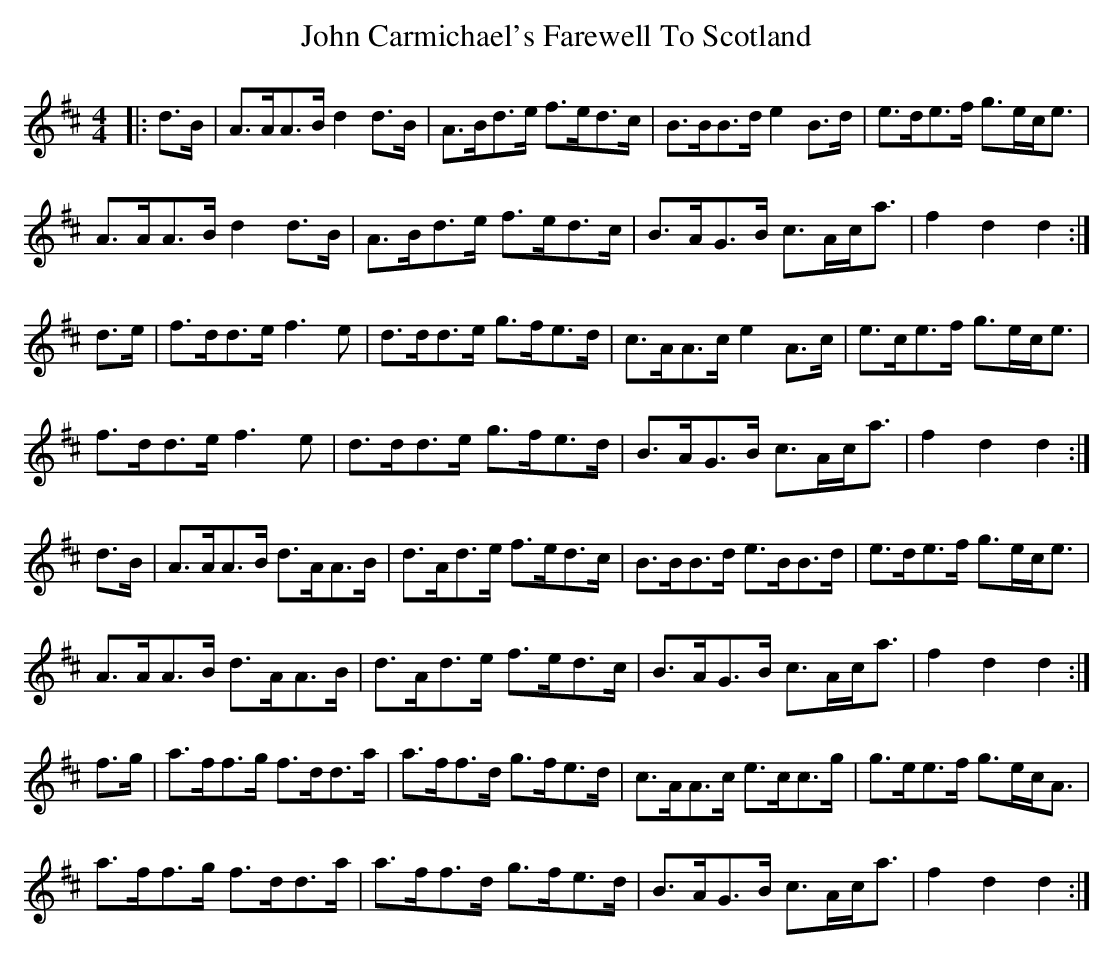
X:1
T: John Carmichael's Farewell To Scotland
M: 4/4
L: 1/8
K: Dmaj
|:d>B|A>AA>B d2 d>B|A>Bd>e f>ed>c|B>BB>d e2 B>d|e>de>f g>ec<e|
A>AA>B d2 d>B|A>Bd>e f>ed>c|B>AG>B c>Ac<a|f2 d2 d2:|
d>e|f>dd>e f3 e|d>dd>e g>fe>d|c>AA>c e2 A>c|e>ce>f g>ec<e|
f>dd>e f3 e|d>dd>e g>fe>d|B>AG>B c>Ac<a|f2 d2 d2:|
d>B|A>AA>B d>AA>B|d>Ad>e f>ed>c|B>BB>d e>BB>d|e>de>f g>ec<e|
A>AA>B d>AA>B|d>Ad>e f>ed>c|B>AG>B c>Ac<a|f2 d2 d2:|
f>g|a>ff>g f>dd>a|a>ff>d g>fe>d|c>AA>c e>cc>g|g>ee>f g>ec<A|
a>ff>g f>dd>a|a>ff>d g>fe>d|B>AG>B c>Ac<a|f2 d2 d2:|
